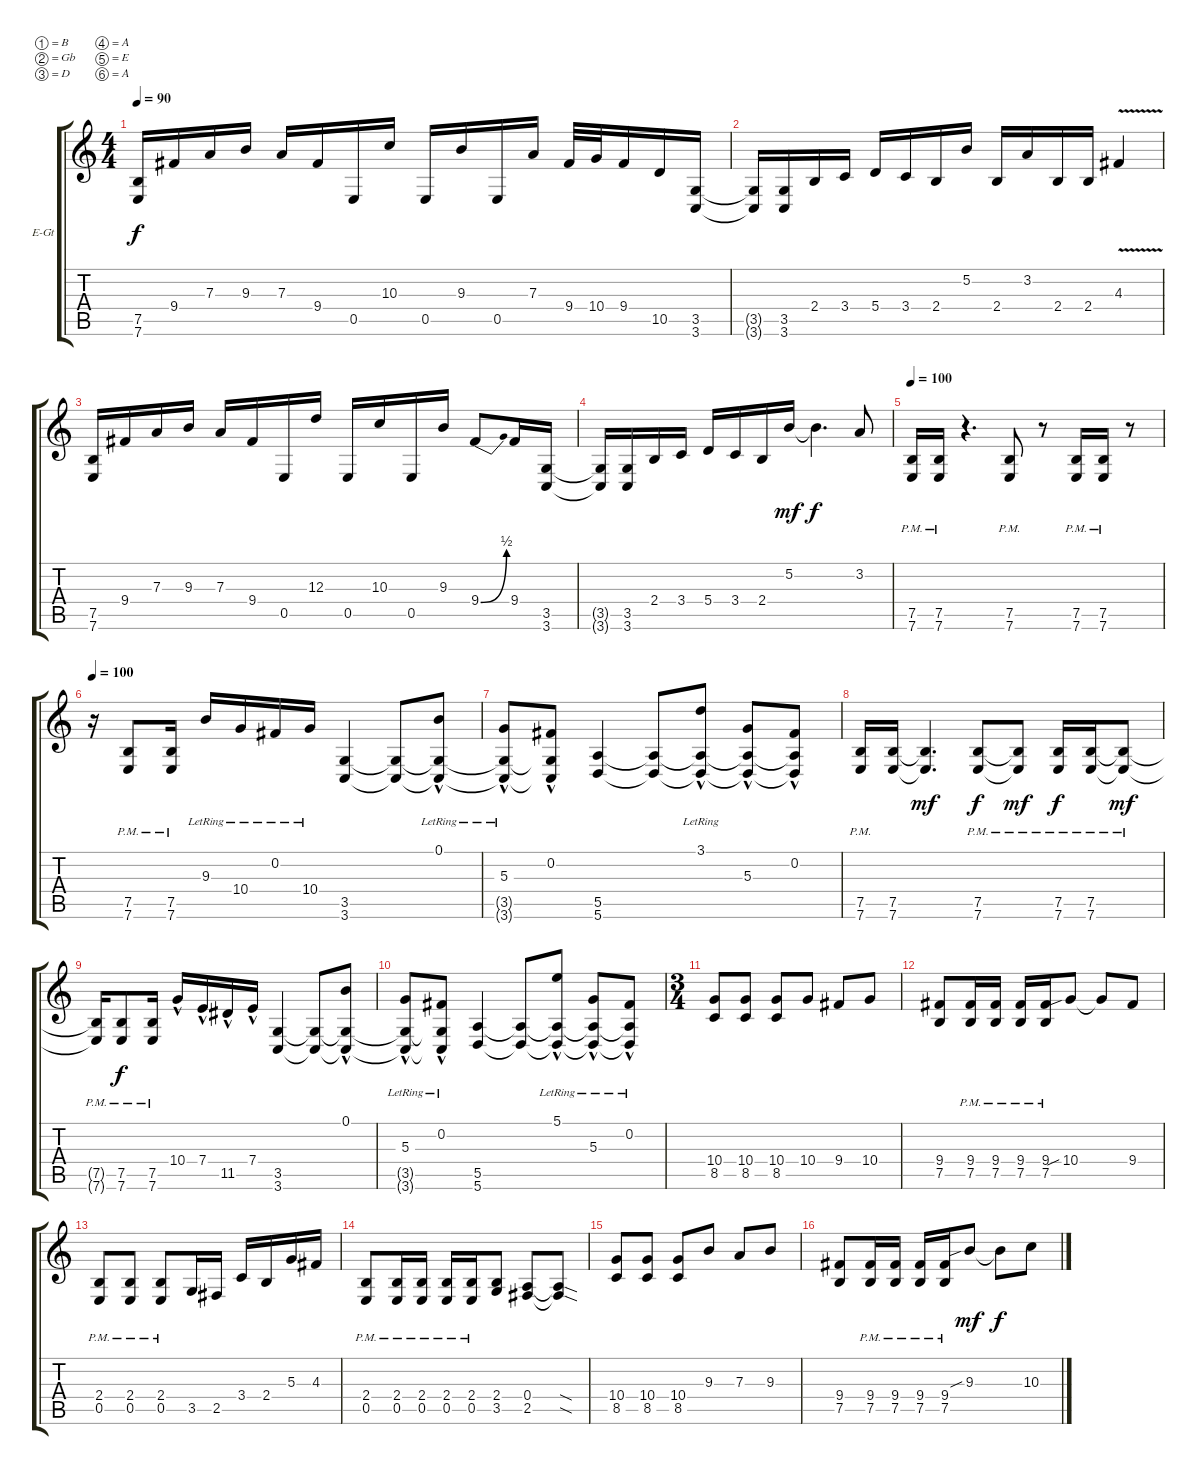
\bracketExtendMode groupsimilarinstruments
\firstSystemTrackNameOrientation horizontal
\otherSystemsTrackNameOrientation horizontal
\track ("Quentin Laval" "E-Gt") {instrument distortionguitar}
\staff {score tabs}
\tuning (B3 Gb3 D3 A2 E2 A1)
\ts (4 4)
\tempo 90
\clef g2
\ks c
(7.6 7.5).16{dy f} 9.4.16 7.3.16 9.3.16 7.3.16 9.4.16 0.5.16 10.3.16 0.5.16 9.3.16 0.5.16 7.3.16 9.4.32 10.4.32 9.4.16 10.5.16 (3.6 3.5).16 |
(3.6{t} 3.5{t}).16 (3.6 3.5).16 2.4.16 3.4.16 5.4.16 3.4.16 2.4.16 5.2.16 2.4.16 3.2.16 2.4.16 2.4.16 4.3{v}.4 |
(7.6 7.5).16 9.4.16 7.3.16 9.3.16 7.3.16 9.4.16 0.5.16 12.3.16 0.5.16 10.3.16 0.5.16 9.3.16 9.4{be (bend 0 0 15.6 2)}.8 9.4.16 (3.6 3.5).16 |
(3.6{t} 3.5{t}).16 (3.6 3.5).16 2.4.16 3.4.16 5.4.16 3.4.16 2.4.16 5.2.16{dy mf} 5.2{t}.4{d dy f} 3.2.8 |
\tempo 100
(7.5{pm} 7.6{pm}).16 (7.5{pm} 7.6).16 r.4{d} (7.5{pm} 7.6{pm}).8 r.8 (7.5{pm} 7.6{pm}).16 (7.5{pm} 7.6{pm}).16 r.8 |
\tempo 100
r.16 (7.5{pm} 7.6{pm}).8 (7.5{pm} 7.6{pm}).16 9.3{lr}.16 10.4{lr}.16 0.2{lr}.16 10.4{lr}.16 (3.6 3.5).4 (3.6{t} 3.5{t}).8 (0.1{hac lr} 3.5{hac lr t} 3.6{hac lr t}).8 |
(5.3{hac lr} 3.5{hac lr t} 3.6{hac lr t}).8 (0.2{hac} 3.5{hac t} 3.6{hac t}).8 (5.6 5.5).4 (5.6{t} 5.5{t}).8 (3.1{hac lr} 5.6{t} 5.5{t}).8 (5.3{hac} 5.6{hac t} 5.5{hac t}).8 (0.2{hac} 5.6{hac t} 5.5{hac t}).8 |
(7.5{pm} 7.6{pm}).16 (7.5 7.6).16 (7.6{t} 7.5{t}).4{d dy mf} (7.5{pm} 7.6{pm}).8{dy f} (7.5{pm t} 7.6{pm t}).8{dy mf} (7.5{pm} 7.6{pm}).16{dy f} (7.5{pm} 7.6{pm}).16 (7.6{pm t} 7.5{pm t}).8{dy mf} |
(7.5{pm t} 7.6{pm t}).16 (7.5{pm} 7.6{pm}).8{dy f} (7.5{pm} 7.6{pm}).16 10.4{hac}.16 7.4{hac}.16 11.5{hac}.16 7.4{hac}.16 (3.6 3.5).4 (3.6{t} 3.5{t}).8 (0.1{hac} 3.5{hac t} 3.6{hac t}).8 |
(5.3{hac lr} 3.5{hac t} 3.6{hac t}).8 (0.2{hac lr} 3.5{hac t} 3.6{hac t}).8 (5.6 5.5).4 (5.6{t} 5.5{t}).8 (5.1{hac lr} 5.6{t} 5.5{t}).8 (5.3{hac lr} 5.6{t} 5.5{t}).8 (0.2{hac lr} 5.6{t} 5.5{t}).8 |
\ts (3 4)
(8.5 10.4).8 (8.5 10.4).8 (8.5 10.4).8 10.4.8 9.4.8 10.4.8 |
(7.5 9.4).8 (7.5{pm} 9.4{pm}).16 (7.5{pm} 9.4{pm}).16 (7.5{pm} 9.4{pm}).16 (7.5{pm} 9.4{pm}).16 10.4{sib}.8 10.4{t}.8 9.4.8 |
(0.5{pm} 2.4{pm}).8 (0.5{pm} 2.4{pm}).8 (0.5{pm} 2.4{pm}).8 3.5.16 2.5.16 3.4.16 2.4.16 5.3.16 4.3.16 |
(0.5{pm} 2.4{pm}).8 (0.5{pm} 2.4{pm}).16 (0.5{pm} 2.4{pm}).16 (0.5{pm} 2.4{pm}).16 (0.5{pm} 2.4{pm}).16 (3.5 2.4).8 (2.5 0.4).8 (0.4{sod t} 2.5{sod t}).8 |
(8.5 10.4).8 (8.5 10.4).8 (8.5 10.4).8 9.3.8 7.3.8 9.3.8 |
(7.5 9.4).8 (7.5{pm} 9.4{pm}).16 (7.5{pm} 9.4{pm}).16 (7.5{pm} 9.4{pm}).16 (7.5{pm} 9.4{pm}).16 9.3{sib}.8{dy mf} 9.3{t}.8{dy f} 10.3.8
